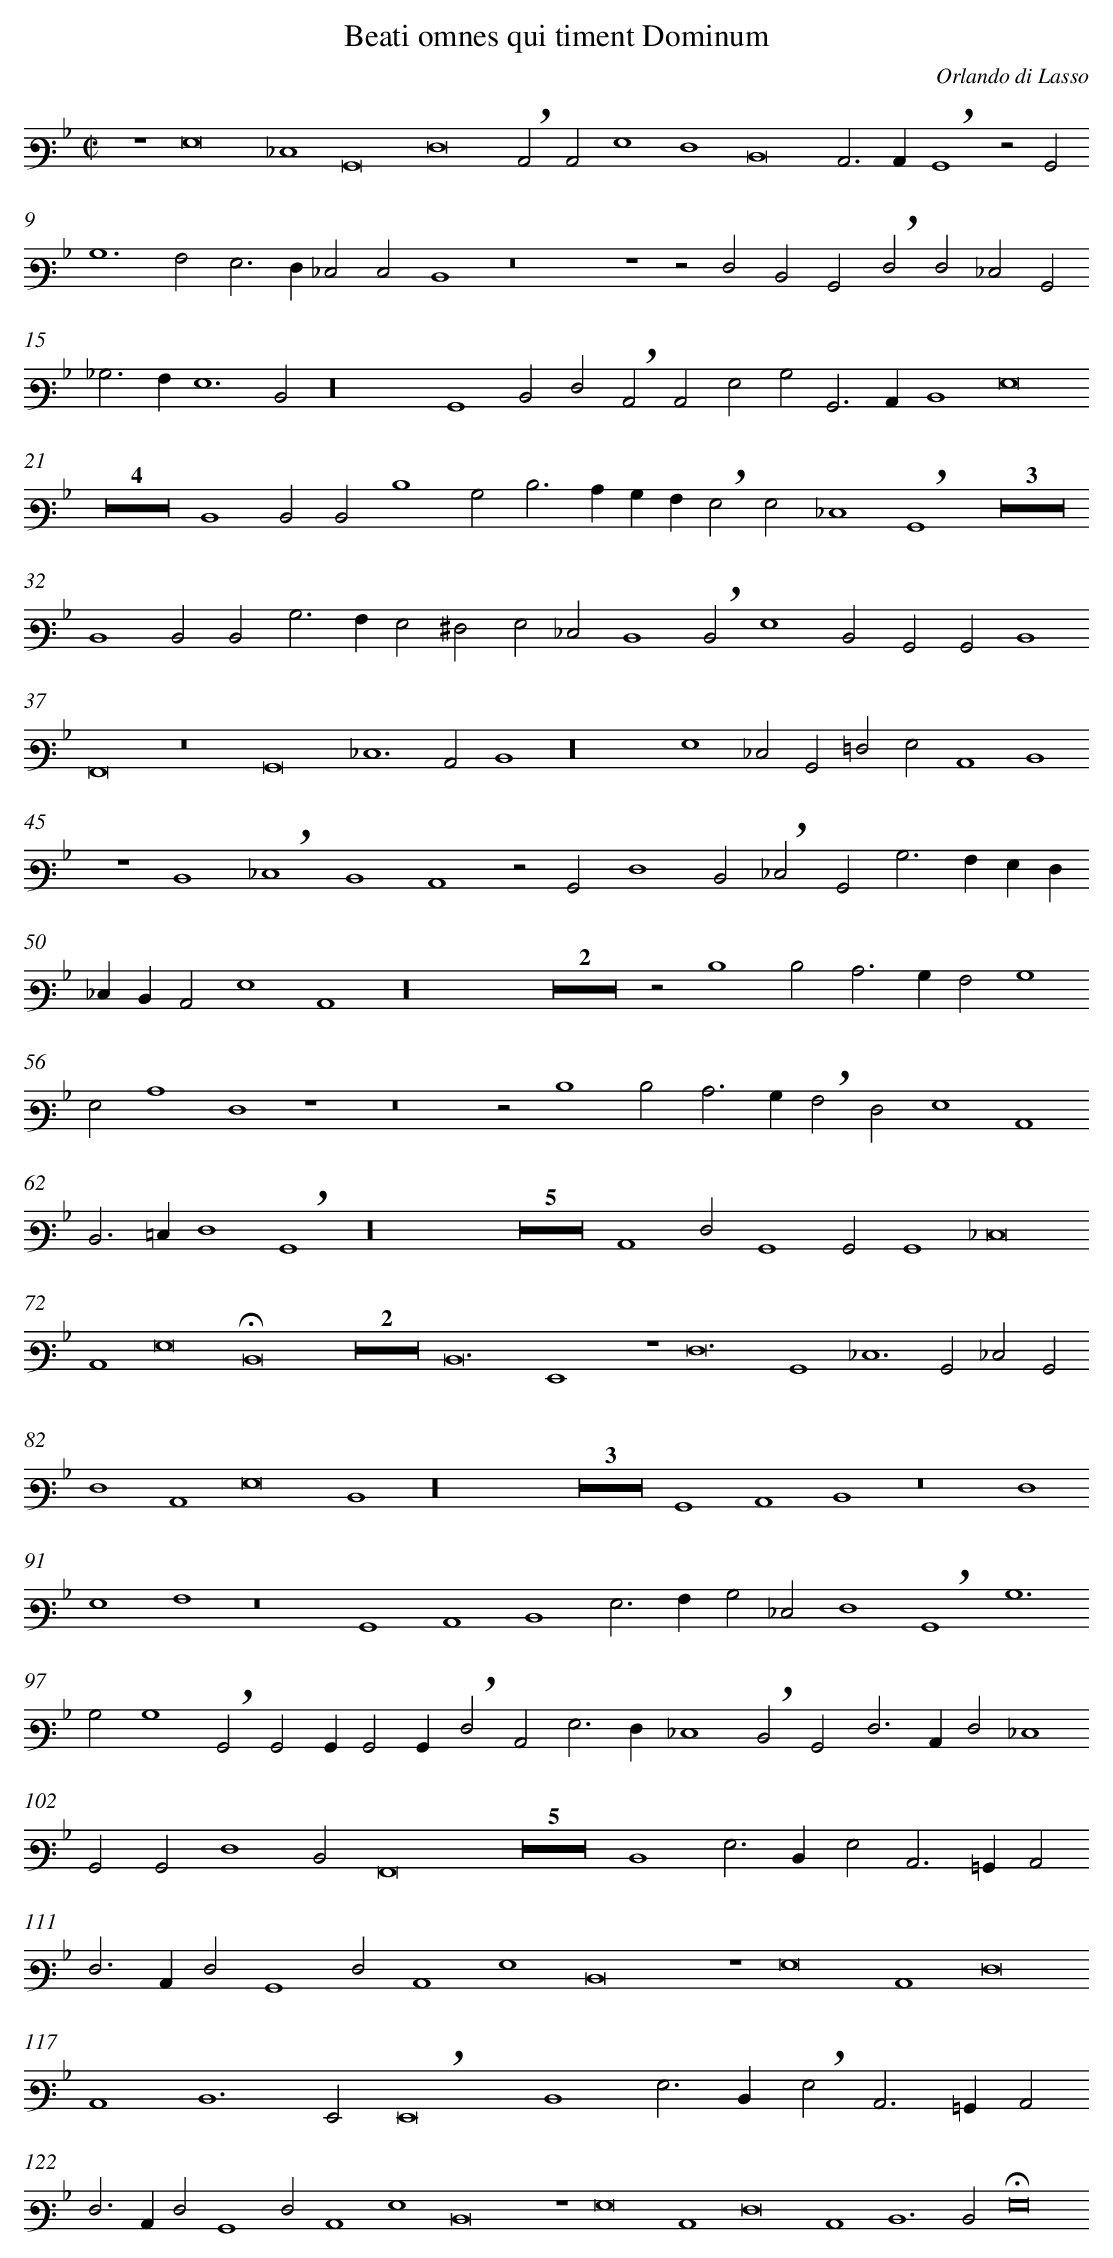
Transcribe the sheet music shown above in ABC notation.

X:1
T: Beati omnes qui timent Dominum
C: Orlando di Lasso
L: 1/4
M: C|
K: F clef=F3
z4G,8 [|]
_E,4 [|]
B,,8 [|]
F,8 [|]
!breath!C,2C,2G,4 [|]
F,4D,8 [|]
C,3C, [|]
!breath!B,,4z2B,,2 [|]
B,6A,2 [|]
G,2>F,2_E,2E,2 [|]
D,4z8 [|]
z4 [|]
z2F,2D,2B,,2 [|]
!breath!F,2F,2_E,2B,,2 [|]
_B,2>A,2G,6 [|]
D,2z16 [|]
 [|]
B,,4 [|]
D,2F,2!breath!C,2C,2 [|]
G,2B,2B,,3C, [|]
D,4G,8 [|]
Z4 [|]
D,4D,2D,2 [|]
D4B,2D3 [|]
CB,A,!breath!G,2G,2 [|]
_E,4!breath!B,,4 [|]
Z3 [|]
D,4D,2D,2 [|]
B,2>A,2G,2^F,2 [|]
G,2_E,2D,4 [|]
!breath!D,2G,4D,2 [|]
B,,2B,,2D,4 [|]
A,,8 [|]
z8 [|]
B,,8 [|]
_E,6C,2 [|]
D,4z16 [|]
 [|]
G,4 [|]
_E,2B,,2=F,2G,2 [|]
C,4D,4 [|]
z4D,4 [|]
!breath!_E,4D,4 [|]
C,4z2B,,2 [|]
F,4D,2!breath!_E,2 [|]
B,,2B,2>A,2G,F, [|]
_E,D,C,2G,4 [|]
C,4z16 [|]
Z2 [|]
z2D4D2 [|]
C2>B,2A,2B,4 [|]
G,2C4 [|]
F,4z4 [|]
z8 [|]
z2D4D2 [|]
C2>B,2!breath!A,2F,2 [|]
G,4C,4 [|]
D,2>=E,2F,4 [|]
!breath!B,,4z16 [|]
Z5 [|]
C,4 [|]
F,2B,,4B,,2 [|]
B,,4_E,8 [|]
C,4 [|]
G,8 [|]
!fermata!D,8 [|]
 [K:F]
Z2 [|]
D,12 [|]
G,,4 [|]
z4F,12 [|]
 [|]
B,,4_E,6 [|]
B,,2_E,2B,,2 [|]
F,4C,4 [|]
G,8 [|]
D,4z16 [|]
Z3 [|]
B,,4C,4 [|]
D,4z8 [|]
F,4 [|]
G,4A,4 [|]
z8 [|]
B,,4C,4 [|]
D,4G,3A, [|]
B,2_E,2F,4 [|]
!breath!B,,4B,6 [|]
B,2B,4 [|]
!breath!B,,2B,,2B,,B,,2B,, [|]
!breath!F,2C,2G,3F, [|]
_E,4!breath!D,2B,,2 [|]
F,2>C,2F,2_E,4 [|]
B,,2B,,2F,4 [|]
D,2A,,8 [|]
Z5 [|]
D,4G,3D, [|]
G,2C,2>=B,,2C,2 [|]
F,2>C,2F,2B,,4 [|]
F,2C,4 [|]
G,4D,8 [|]
z4 [|]
G,8 [|]
C,4F,8 [|]
C,4 [|]
D,6G,,2 [|]
!breath!G,,8 [|]
D,4G,3D, [|]
!breath!G,2C,2>=B,,2C,2 [|]
F,2>C,2F,2B,,4 [|]
F,2C,4 [|]
G,4D,8 [|]
z4 [|]
G,8 [|]
C,4F,8 [|]
C,4 [|]
D,6D,2 [|]
!fermata!G,8 [|]
